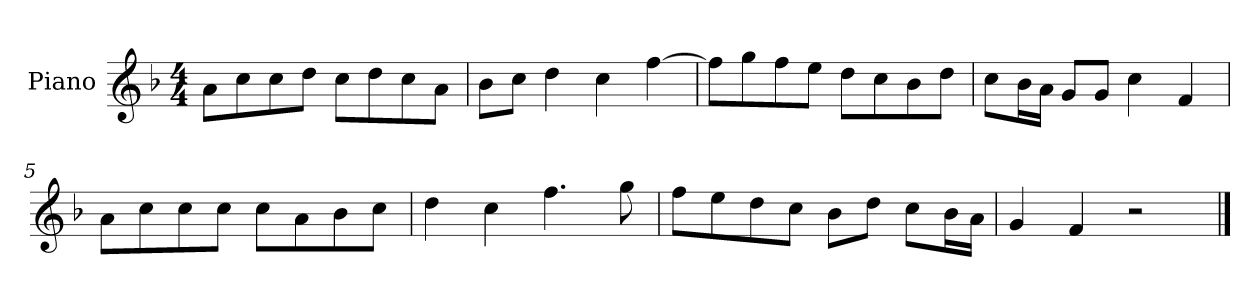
**kern
*part1
*staff1
*I"Piano
*I'P-no
*clefG2
*k[b-]
*M4/4
*MM90
=1
8a\L
8cc\
8cc\
8dd\J
8cc\L
8dd\
8cc\
8a\J
=2
8b-\L
8cc\J
4dd\
4cc\
[4ff\
=3
8ff\L]
8gg\
8ff\
8ee\J
8dd\L
8cc\
8b-\
8dd\J
=4
8cc\L
16b-\L
16a\JJ
8g/L
8g/J
4cc\
4f/
=5
8a\L
8cc\
8cc\
8cc\J
8cc\L
8a\
8b-\
8cc\J
!!LO:LB:g=z
=6
4dd\
4cc\
4.ff\
8gg\
=7
8ff\L
8ee\
8dd\
8cc\J
8b-\L
8dd\J
8cc\L
16b-\L
16a\JJ
=8
4g/
4f/
2r
==
*-
